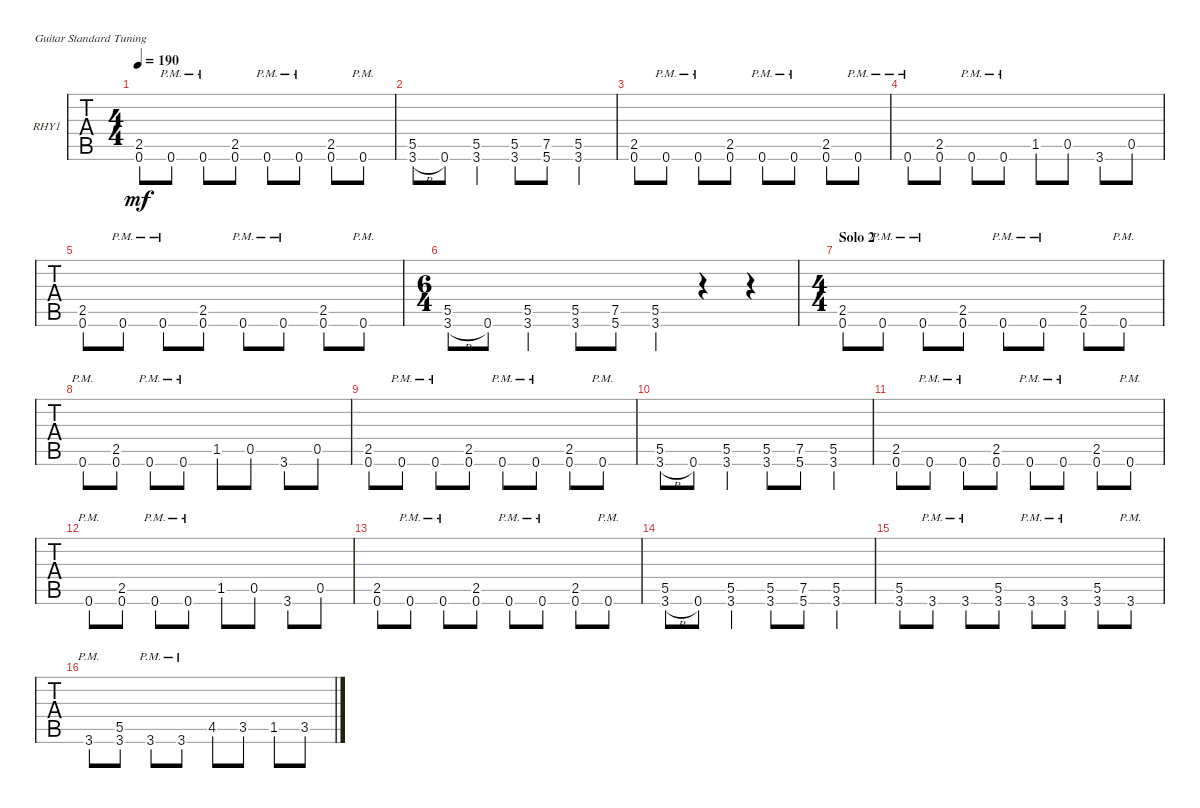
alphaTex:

\defaultSystemsLayout 4
\bracketExtendMode groupsimilarinstruments
\firstSystemTrackNameOrientation horizontal
\otherSystemsTrackNameOrientation horizontal
\track ("Rhythm Guitar 1" "RHY1") {instrument overdrivenguitar}
\staff {tabs}
\tuning (E4 B3 G3 D3 A2 E2)
\ts (4 4)
\tempo 190
\clef g2
\ks c
(0.6 2.5).8{dy mf} 0.6{pm}.8 0.6{pm}.8 (2.5 0.6).8 0.6{pm}.8 0.6{pm}.8 (2.5 0.6).8 0.6{pm}.8 |
(3.6{h} 5.5).8 0.6.8 (3.6 5.5).4 (3.6 5.5).8 (5.6 7.5).8 (3.6 5.5).4 |
(0.6 2.5).8 0.6{pm}.8 0.6{pm}.8 (2.5 0.6).8 0.6{pm}.8 0.6{pm}.8 (2.5 0.6).8 0.6{pm}.8 |
0.6{pm}.8 (0.6 2.5).8 0.6{pm}.8 0.6{pm}.8 1.5.8 0.5.8 3.6.8 0.5.8 |
(0.6 2.5).8 0.6{pm}.8 0.6{pm}.8 (2.5 0.6).8 0.6{pm}.8 0.6{pm}.8 (2.5 0.6).8 0.6{pm}.8 |
\ts (6 4)
(3.6{h} 5.5).8 0.6.8 (3.6 5.5).4 (3.6 5.5).8 (5.6 7.5).8 (3.6 5.5).4 r.4 r.4 |
\ts (4 4)
\section ("" "Solo 2")
(0.6 2.5).8 0.6{pm}.8 0.6{pm}.8 (2.5 0.6).8 0.6{pm}.8 0.6{pm}.8 (2.5 0.6).8 0.6{pm}.8 |
0.6{pm}.8 (0.6 2.5).8 0.6{pm}.8 0.6{pm}.8 1.5.8 0.5.8 3.6.8 0.5.8 |
(0.6 2.5).8 0.6{pm}.8 0.6{pm}.8 (2.5 0.6).8 0.6{pm}.8 0.6{pm}.8 (2.5 0.6).8 0.6{pm}.8 |
(3.6{h} 5.5).8 0.6.8 (3.6 5.5).4 (3.6 5.5).8 (5.6 7.5).8 (3.6 5.5).4 |
(0.6 2.5).8 0.6{pm}.8 0.6{pm}.8 (2.5 0.6).8 0.6{pm}.8 0.6{pm}.8 (2.5 0.6).8 0.6{pm}.8 |
0.6{pm}.8 (0.6 2.5).8 0.6{pm}.8 0.6{pm}.8 1.5.8 0.5.8 3.6.8 0.5.8 |
(0.6 2.5).8 0.6{pm}.8 0.6{pm}.8 (2.5 0.6).8 0.6{pm}.8 0.6{pm}.8 (2.5 0.6).8 0.6{pm}.8 |
(3.6{h} 5.5).8 0.6.8 (3.6 5.5).4 (3.6 5.5).8 (5.6 7.5).8 (3.6 5.5).4 |
(3.6 5.5).8 3.6{pm}.8 3.6{pm}.8 (5.5 3.6).8 3.6{pm}.8 3.6{pm}.8 (5.5 3.6).8 3.6{pm}.8 |
3.6{pm}.8 (3.6 5.5).8 3.6{pm}.8 3.6{pm}.8 4.5.8 3.5.8 1.5.8 3.5.8
